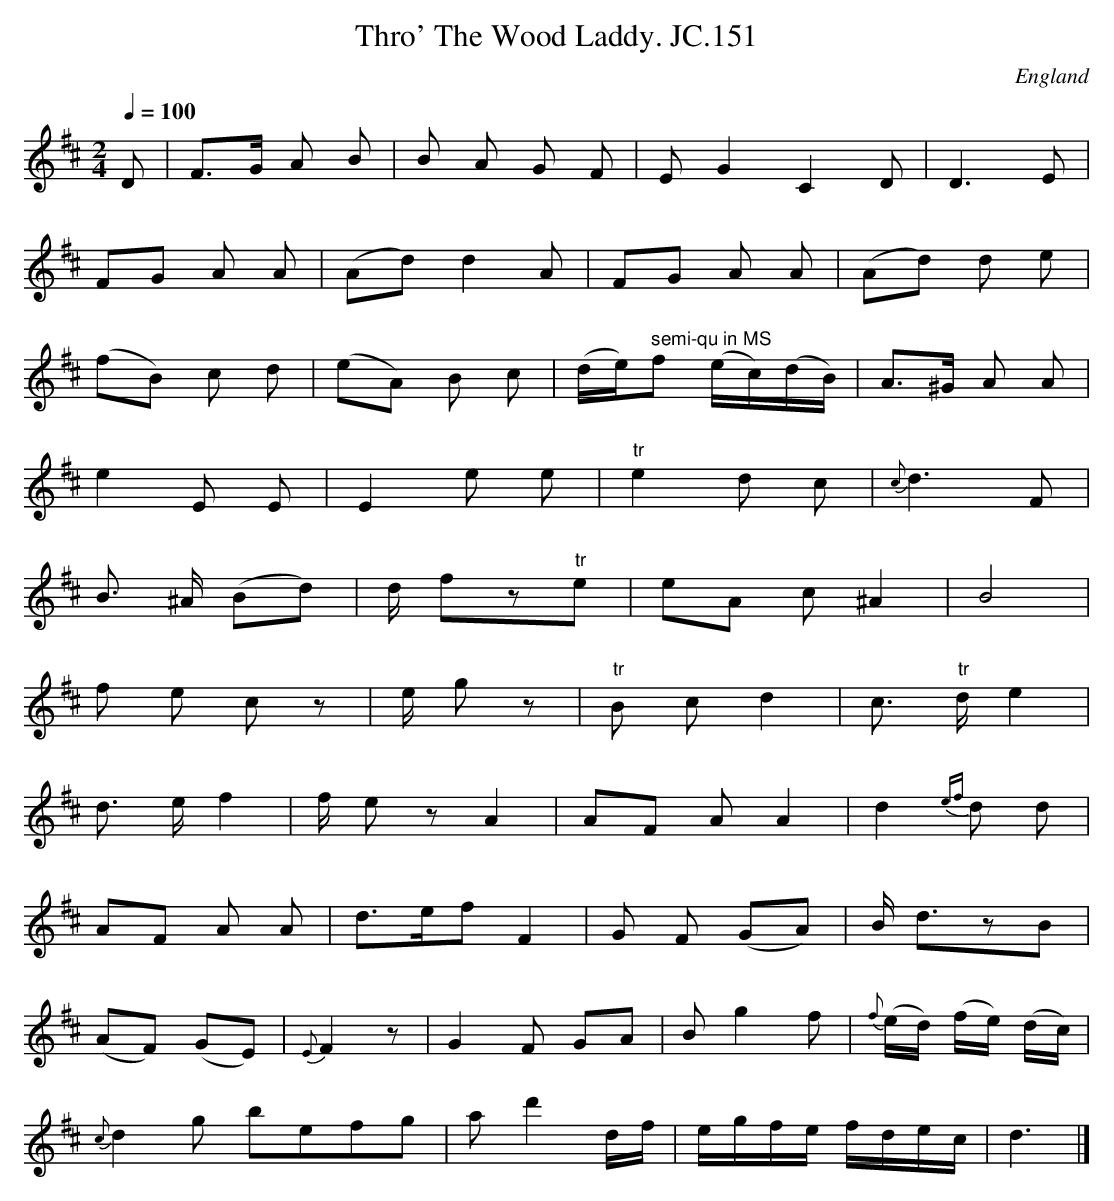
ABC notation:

X:1
T:Thro' The Wood Laddy. JC.151
O:England
M:2/4
L:1/8
Q:1/4=100
K:D major
D|\
F>G A B|B A G F|EG2C2D|D3E|!
FG A A|(Ad)d2A|FG A A|(Ad) d e|!
(fB) c d|(eA) B c|(d/e/)" semi-qu in MS"f (e/c/)(d/B/)|A>^G A A|!
e2E E|E2e e|"tr"e2d c|{c}d3F|!
B3/2 ^A/ (Bd)|d/ fz"tr"e|eA c^A2|B4|!
f e cz|e/ gz|"tr"B cd2|c3/2 "tr"d/e2|!
d3/2 e/f2|f/ ezA2|AF AA2|d2{ef}d d|!
AF A A|d>efF2|G F (GA)|B/ d3/2zB|!
(AF) (GE)|{E}F2z|G2F GA|Bg2f|{f}(e/d/) (f/e/) (d/c/)|!
{c}d2g befg|ad'2d/f/|e/g/f/e/ f/d/e/c/|d3|]
